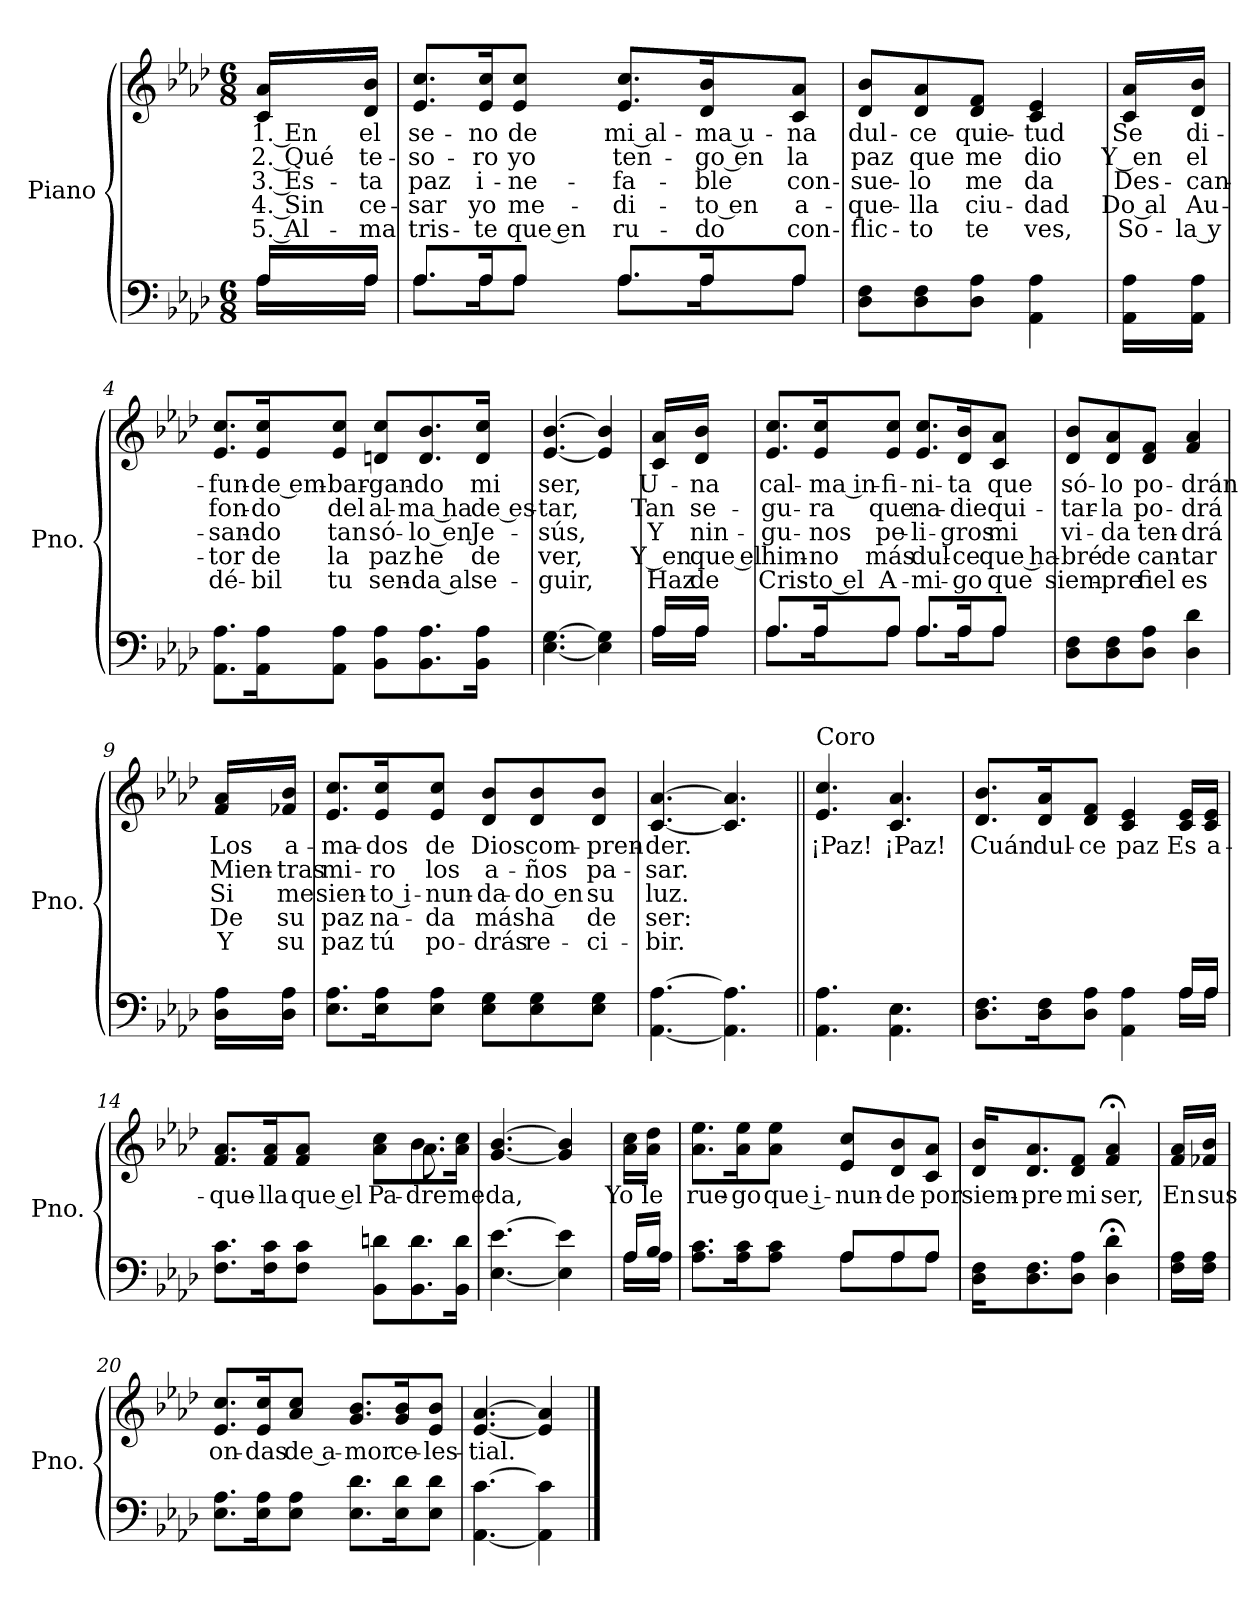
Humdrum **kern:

**kern	**kern	**text	**text	**text	**text	**text
*part1	*part1	*part1	*part1	*part1	*part1	*part1
*staff2	*staff1	*staff1	*staff1	*staff1	*staff1	*staff1
*I"Piano	*	*	*	*	*	*
*I'Pno.	*	*	*	*	*	*
*stria5	*stria5	*	*	*	*	*
*clefF4	*clefG2	*	*	*	*	*
*k[b-e-a-d-]	*k[b-e-a-d-]	*	*	*	*	*
*M6/8	*M6/8	*	*	*	*	*
=	=	=	=	=	=	=
*^	*	*	*	*	*	*
!	!	!	!LO:LY:b	!LO:LY:b	!LO:LY:b	!LO:LY:b	!LO:LY:b
16A-/LL	16A-\LL	16c/ 16a-/LL	1. En	2. Qué	3. Es-	4. Sin	5. Al-
!	!	!	!LO:LY:b	!LO:LY:b	!LO:LY:b	!LO:LY:b	!LO:LY:b
16A-/JJ	16A-\JJ	16d-/ 16b-/JJ	el	te-	-ta	ce-	-ma
=1	=1	=1	=1	=1	=1	=1	=1
!	!	!	!LO:LY:b	!LO:LY:b	!LO:LY:b	!LO:LY:b	!LO:LY:b
8.A-/L	8.A-\L	8.e-/ 8.cc/L	se-	-so-	paz	-sar	tris-
!	!	!	!LO:LY:b	!LO:LY:b	!LO:LY:b	!LO:LY:b	!LO:LY:b
16A-/K	16A-\K	16e-/ 16cc/K	-no	-ro	i-	yo	-te
!	!	!	!LO:LY:b	!LO:LY:b	!LO:LY:b	!LO:LY:b	!LO:LY:b
8A-/J	8A-\J	8e-/ 8cc/J	de	yo	-ne-	me-	que en
!	!	!	!LO:LY:b	!LO:LY:b	!LO:LY:b	!LO:LY:b	!LO:LY:b
8.A-/L	8.A-\L	8.e-/ 8.cc/L	mi al-	ten-	-fa-	-di-	ru-
!	!	!	!LO:LY:b	!LO:LY:b	!LO:LY:b	!LO:LY:b	!LO:LY:b
16A-/K	16A-\K	16d-/ 16b-/K	-ma u-	-go en	-ble	-to en	-do
!	!	!	!LO:LY:b	!LO:LY:b	!LO:LY:b	!LO:LY:b	!LO:LY:b
8A-/J	8A-\J	8c/ 8a-/J	-na	la	con-	a-	con-
=2	=2	=2	=2	=2	=2	=2	=2
!	!	!	!LO:LY:b	!LO:LY:b	!LO:LY:b	!LO:LY:b	!LO:LY:b
*v	*v	*	*	*	*	*	*
8D-\ 8F\L	8d-/ 8b-/L	dul-	paz	-sue-	-que-	-flic-
!	!	!LO:LY:b	!LO:LY:b	!LO:LY:b	!LO:LY:b	!LO:LY:b
8D-\ 8F\	8d-/ 8a-/	-ce	que	-lo	-lla	-to
!	!	!LO:LY:b	!LO:LY:b	!LO:LY:b	!LO:LY:b	!LO:LY:b
8D-\ 8A-\J	8d-/ 8f/J	quie-	me	me	ciu-	te
!	!	!LO:LY:b	!LO:LY:b	!LO:LY:b	!LO:LY:b	!LO:LY:b
4AA-\ 4A-\	4c/ 4e-/	-tud	dio	da	-dad	ves,
!!LO:LB:g=z
=3	=3	=3	=3	=3	=3	=3
!	!	!LO:LY:b	!LO:LY:b	!LO:LY:b	!LO:LY:b	!LO:LY:b
16AA-\ 16A-\LL	16c/ 16a-/LL	Se	Y en	Des-	Do al	So-
!	!	!LO:LY:b	!LO:LY:b	!LO:LY:b	!LO:LY:b	!LO:LY:b
16AA-\ 16A-\JJ	16d-/ 16b-/JJ	di-	el	-can-	Au-	-la y
=4	=4	=4	=4	=4	=4	=4
!	!	!LO:LY:b	!LO:LY:b	!LO:LY:b	!LO:LY:b	!LO:LY:b
8.AA-\ 8.A-\L	8.e-/ 8.cc/L	-fun-	fon-	-san-	-tor	dé-
!	!	!LO:LY:b	!LO:LY:b	!LO:LY:b	!LO:LY:b	!LO:LY:b
16AA-\ 16A-\K	16e-/ 16cc/K	-de em-	-do	-do	de	-bil
!	!	!LO:LY:b	!LO:LY:b	!LO:LY:b	!LO:LY:b	!LO:LY:b
8AA-\ 8A-\J	8e-/ 8cc/J	-bar-	del	tan	la	tu
!	!	!LO:LY:b	!LO:LY:b	!LO:LY:b	!LO:LY:b	!LO:LY:b
8BB-\ 8A-\L	8dn/ 8cc/L	-gan-	al-	só-	paz	sen-
!	!	!LO:LY:b	!LO:LY:b	!LO:LY:b	!LO:LY:b	!LO:LY:b
8.BB-\ 8.A-\	8.d/ 8.b-/	-do	-ma ha	-lo en	he	-da al
!	!	!LO:LY:b	!LO:LY:b	!LO:LY:b	!LO:LY:b	!LO:LY:b
16BB-\ 16A-\Jk	16d/ 16cc/Jk	mi	de es-	Je-	de	se-
=5	=5	=5	=5	=5	=5	=5
!	!	!LO:LY:b	!LO:LY:b	!LO:LY:b	!LO:LY:b	!LO:LY:b
[4.E-\ [4.G\	[4.e-/ [4.b-/	ser,	-tar,	-sús,	ver,	-guir,
4E-\] 4G\]	4e-/] 4b-/]	.	.	.	.	.
!!LO:LB:g=z
=6	=6	=6	=6	=6	=6	=6
*^	*	*	*	*	*	*
!	!	!	!LO:LY:b	!LO:LY:b	!LO:LY:b	!LO:LY:b	!LO:LY:b
16A-/LL	16A-\LL	16c/ 16a-/LL	U-	Tan	Y	Y en	Haz
!	!	!	!LO:LY:b	!LO:LY:b	!LO:LY:b	!LO:LY:b	!LO:LY:b
16A-/JJ	16A-\JJ	16d-/ 16b-/JJ	-na	se-	nin-	que el	de
=7	=7	=7	=7	=7	=7	=7	=7
!	!	!	!LO:LY:b	!LO:LY:b	!LO:LY:b	!LO:LY:b	!LO:LY:b
8.A-/L	8.A-\L	8.e-/ 8.cc/L	cal-	-gu-	-gu-	him-	Cris-
!	!	!	!LO:LY:b	!LO:LY:b	!LO:LY:b	!LO:LY:b	!LO:LY:b
16A-/K	16A-\K	16e-/ 16cc/K	-ma in-	-ra	-nos	-no	-to el
!	!	!	!LO:LY:b	!LO:LY:b	!LO:LY:b	!LO:LY:b	!LO:LY:b
8A-/J	8A-\J	8e-/ 8cc/J	-fi-	que	pe-	más	A-
!	!	!	!LO:LY:b	!LO:LY:b	!LO:LY:b	!LO:LY:b	!LO:LY:b
8.A-/L	8.A-\L	8.e-/ 8.cc/L	-ni-	na-	-li-	dul-	-mi-
!	!	!	!LO:LY:b	!LO:LY:b	!LO:LY:b	!LO:LY:b	!LO:LY:b
16A-/K	16A-\K	16d-/ 16b-/K	-ta	-die	-gros	-ce	-go
!	!	!	!LO:LY:b	!LO:LY:b	!LO:LY:b	!LO:LY:b	!LO:LY:b
8A-/J	8A-\J	8c/ 8a-/J	que	qui-	mi	que ha-	que
=8	=8	=8	=8	=8	=8	=8	=8
!	!	!	!LO:LY:b	!LO:LY:b	!LO:LY:b	!LO:LY:b	!LO:LY:b
*v	*v	*	*	*	*	*	*
8D-\ 8F\L	8d-/ 8b-/L	só-	-tar-	vi-	-bré	siem-
!	!	!LO:LY:b	!LO:LY:b	!LO:LY:b	!LO:LY:b	!LO:LY:b
8D-\ 8F\	8d-/ 8a-/	-lo	-la	-da	de	-pre
!	!	!LO:LY:b	!LO:LY:b	!LO:LY:b	!LO:LY:b	!LO:LY:b
8D-\ 8A-\J	8d-/ 8f/J	po-	po-	ten-	can-	fiel
!	!	!LO:LY:b	!LO:LY:b	!LO:LY:b	!LO:LY:b	!LO:LY:b
4D-\ 4d-\	4f/ 4a-/	-drán	-drá	-drá	-tar	es
!!LO:PB:g=z
=9	=9	=9	=9	=9	=9	=9
!	!	!LO:LY:b	!LO:LY:b	!LO:LY:b	!LO:LY:b	!LO:LY:b
16D-\ 16A-\LL	16f/ 16a-/LL	Los	Mien-	Si	De	Y
!	!	!LO:LY:b	!LO:LY:b	!LO:LY:b	!LO:LY:b	!LO:LY:b
16D-\ 16A-\JJ	16f-X/ 16b-/JJ	a-	-tras	me	su	su
=10	=10	=10	=10	=10	=10	=10
!	!	!LO:LY:b	!LO:LY:b	!LO:LY:b	!LO:LY:b	!LO:LY:b
8.E-\ 8.A-\L	8.e-/ 8.cc/L	-ma-	mi-	sien-	paz	paz
!	!	!LO:LY:b	!LO:LY:b	!LO:LY:b	!LO:LY:b	!LO:LY:b
16E-\ 16A-\K	16e-/ 16cc/K	-dos	-ro	-to i-	na-	tú
!	!	!LO:LY:b	!LO:LY:b	!LO:LY:b	!LO:LY:b	!LO:LY:b
8E-\ 8A-\J	8e-/ 8cc/J	de	los	-nun-	-da	po-
!	!	!LO:LY:b	!LO:LY:b	!LO:LY:b	!LO:LY:b	!LO:LY:b
8E-\ 8G\L	8d-/ 8b-/L	Dios	a-	-da-	más	-drás
!	!	!LO:LY:b	!LO:LY:b	!LO:LY:b	!LO:LY:b	!LO:LY:b
8E-\ 8G\	8d-/ 8b-/	com-	-ños	-do en	ha	re-
!	!	!LO:LY:b	!LO:LY:b	!LO:LY:b	!LO:LY:b	!LO:LY:b
8E-\ 8G\J	8d-/ 8b-/J	-pren-	pa-	su	de	-ci-
=11	=11	=11	=11	=11	=11	=11
!	!	!LO:LY:b	!LO:LY:b	!LO:LY:b	!LO:LY:b	!LO:LY:b
[4.AA-\ [4.A-\	[4.c/ [4.a-/	-der.	-sar.	luz.	ser:	-bir.
4.AA-\] 4.A-\]	4.c/] 4.a-/]	.	.	.	.	.
!!LO:LB:g=z
=12||	=12||	=12||	=12||	=12||	=12||	=12||
!	!LO:TX:a:t=Coro	!	!	!	!	!
!	!	!LO:LY:b	!	!	!	!
4.AA-\ 4.A-\	4.e-/ 4.cc/	¡Paz!	.	.	.	.
!	!	!LO:LY:b	!	!	!	!
4.AA-\ 4.E-\	4.c/ 4.a-/	¡Paz!	.	.	.	.
=13	=13	=13	=13	=13	=13	=13
*^	*	*	*	*	*	*
!	!	!	!LO:LY:b	!	!	!	!
8.D-\ 8.F\L	8ryy	8.d-/ 8.b-/L	Cuán	.	.	.	.
!	!	!	!LO:LY:b	!	!	!	!
*v	*v	*	*	*	*	*	*
16D-\ 16F\K	16d-/ 16a-/K	dul-	.	.	.	.
!	!	!LO:LY:b	!	!	!	!
8D-\ 8A-\J	8d-/ 8f/J	-ce	.	.	.	.
!	!	!LO:LY:b	!	!	!	!
4AA-\ 4A-\	4c/ 4e-/	paz	.	.	.	.
*^	*	*	*	*	*	*
!	!	!	!LO:LY:b	!	!	!	!
16A-/LL	16A-\LL	16c/ 16e-/LL	Es	.	.	.	.
!	!	!	!LO:LY:b	!	!	!	!
16A-/JJ	16A-\JJ	16c/ 16e-/JJ	a-	.	.	.	.
=14	=14	=14	=14	=14	=14	=14	=14
!	!	!	!LO:LY:b	!	!	!	!
*v	*v	*^	*	*	*	*	*
8.F\ 8.c\L	8.f/ 8.a-/L	2ryy	-que-	.	.	.	.
!	!	!	!LO:LY:b	!	!	!	!
16F\ 16c\K	16f/ 16a-/K	.	-lla	.	.	.	.
!	!	!	!LO:LY:b	!	!	!	!
8F\ 8c\J	8f/ 8a-/J	.	que el	.	.	.	.
!	!	!	!LO:LY:b	!	!	!	!
8BB-\ 8dn\L	8a-\ 8cc\L	.	Pa-	.	.	.	.
!	!	!	!LO:LY:b	!	!	!	!
8.BB-\ 8.d\	8.b-\	8.a-\	-dre	.	.	.	.
!	!	!	!LO:LY:b	!	!	!	!
16BB-\ 16d\Jk	16a-\ 16cc\Jk	16ryy	me	.	.	.	.
=15	=15	=15	=15	=15	=15	=15	=15
!	!	!	!LO:LY:b	!	!	!	!
*	*v	*v	*	*	*	*	*
[4.E-\ [4.e-\	[4.g/ [4.b-/	da,	.	.	.	.
4E-\] 4e-\]	4g/] 4b-/]	.	.	.	.	.
!!LO:LB:g=z
=16	=16	=16	=16	=16	=16	=16
*^	*	*	*	*	*	*
!	!	!	!LO:LY:b	!	!	!	!
16A-/LL	16A-\LL	16a-\ 16cc\LL	Yo	.	.	.	.
!	!	!	!LO:LY:b	!	!	!	!
16B-/JJ	16A-\JJ	16a-\ 16dd-\JJ	le	.	.	.	.
=17	=17	=17	=17	=17	=17	=17	=17
!	!	!	!LO:LY:b	!	!	!	!
8.A-\ 8.c\L	4.ryy	8.a-\ 8.ee-\L	rue-	.	.	.	.
!	!	!	!LO:LY:b	!	!	!	!
16A-\ 16c\K	.	16a-\ 16ee-\K	-go	.	.	.	.
!	!	!	!LO:LY:b	!	!	!	!
8A-\ 8c\J	.	8a-\ 8ee-\J	que i-	.	.	.	.
!	!	!	!LO:LY:b	!	!	!	!
8A-/L	8A-\L	8e-/ 8cc/L	-nun-	.	.	.	.
!	!	!	!LO:LY:b	!	!	!	!
8A-/	8A-\	8d-/ 8b-/	-de	.	.	.	.
!	!	!	!LO:LY:b	!	!	!	!
8A-/J	8A-\J	8c/ 8a-/J	por	.	.	.	.
=18	=18	=18	=18	=18	=18	=18	=18
!	!	!	!LO:LY:b	!	!	!	!
*v	*v	*	*	*	*	*	*
16D-\ 16F\KL	16d-/ 16b-/KL	siem-	.	.	.	.
!	!	!LO:LY:b	!	!	!	!
8.D-\ 8.F\	8.d-/ 8.a-/	-pre	.	.	.	.
!	!	!LO:LY:b	!	!	!	!
8D-\ 8A-\J	8d-/ 8f/J	mi	.	.	.	.
!	!	!LO:LY:b	!	!	!	!
4D-\; 4d-\;	4f/;< 4a-/;<	ser,	.	.	.	.
!!LO:LB:g=z
=19	=19	=19	=19	=19	=19	=19
!	!	!LO:LY:b	!	!	!	!
16F\ 16A-\LL	16f/ 16a-/LL	En	.	.	.	.
!	!	!LO:LY:b	!	!	!	!
16F\ 16A-\JJ	16f-X/ 16b-/JJ	sus	.	.	.	.
=20	=20	=20	=20	=20	=20	=20
!	!	!LO:LY:b	!	!	!	!
8.E-\ 8.A-\L	8.e-/ 8.cc/L	on-	.	.	.	.
!	!	!LO:LY:b	!	!	!	!
16E-\ 16A-\K	16e-/ 16cc/K	-das	.	.	.	.
!	!	!LO:LY:b	!	!	!	!
8E-\ 8A-\J	8a-/ 8cc/J	de a-	.	.	.	.
!	!	!LO:LY:b	!	!	!	!
8.E-\ 8.d-\L	8.g/ 8.b-/L	-mor	.	.	.	.
!	!	!LO:LY:b	!	!	!	!
16E-\ 16d-\K	16g/ 16b-/K	ce-	.	.	.	.
!	!	!LO:LY:b	!	!	!	!
8E-\ 8d-\J	8e-/ 8b-/J	-les-	.	.	.	.
=21	=21	=21	=21	=21	=21	=21
!	!	!LO:LY:b	!	!	!	!
[4.AA-\ [4.c\	[4.e-/ [4.a-/	-tial.	.	.	.	.
4AA-\] 4c\]	4e-/] 4a-/]	.	.	.	.	.
==	==	==	==	==	==	==
*-	*-	*-	*-	*-	*-	*-
